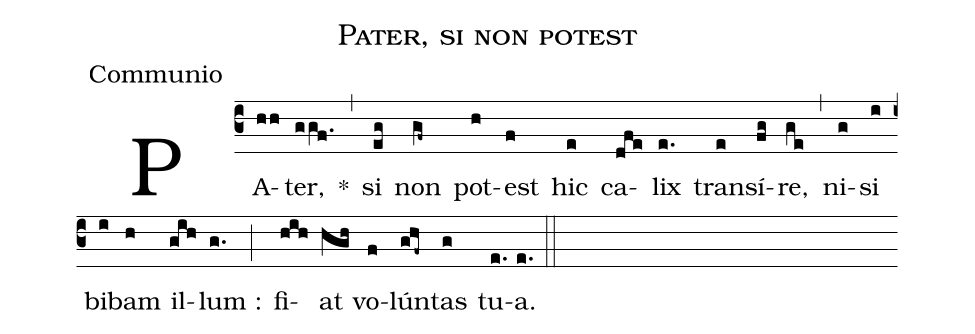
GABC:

name:Pater, si non potest;
office-part:Communio;
%%
(c3) PA(hh)ter,(ggf.) *(,)
si(eg) non(gf~) pot(h)est(f) hic(e) ca(dfe)lix(e.) trans(e)í(fg)re,(ge) (,)
ni(g)si(i) bi(i)bam(h) il(gih)lum :(g.) (;)
fi(hih)at(hgh) vo(f)lún(ghf~)tas(g) tu(e.)a.(e.) (::)
